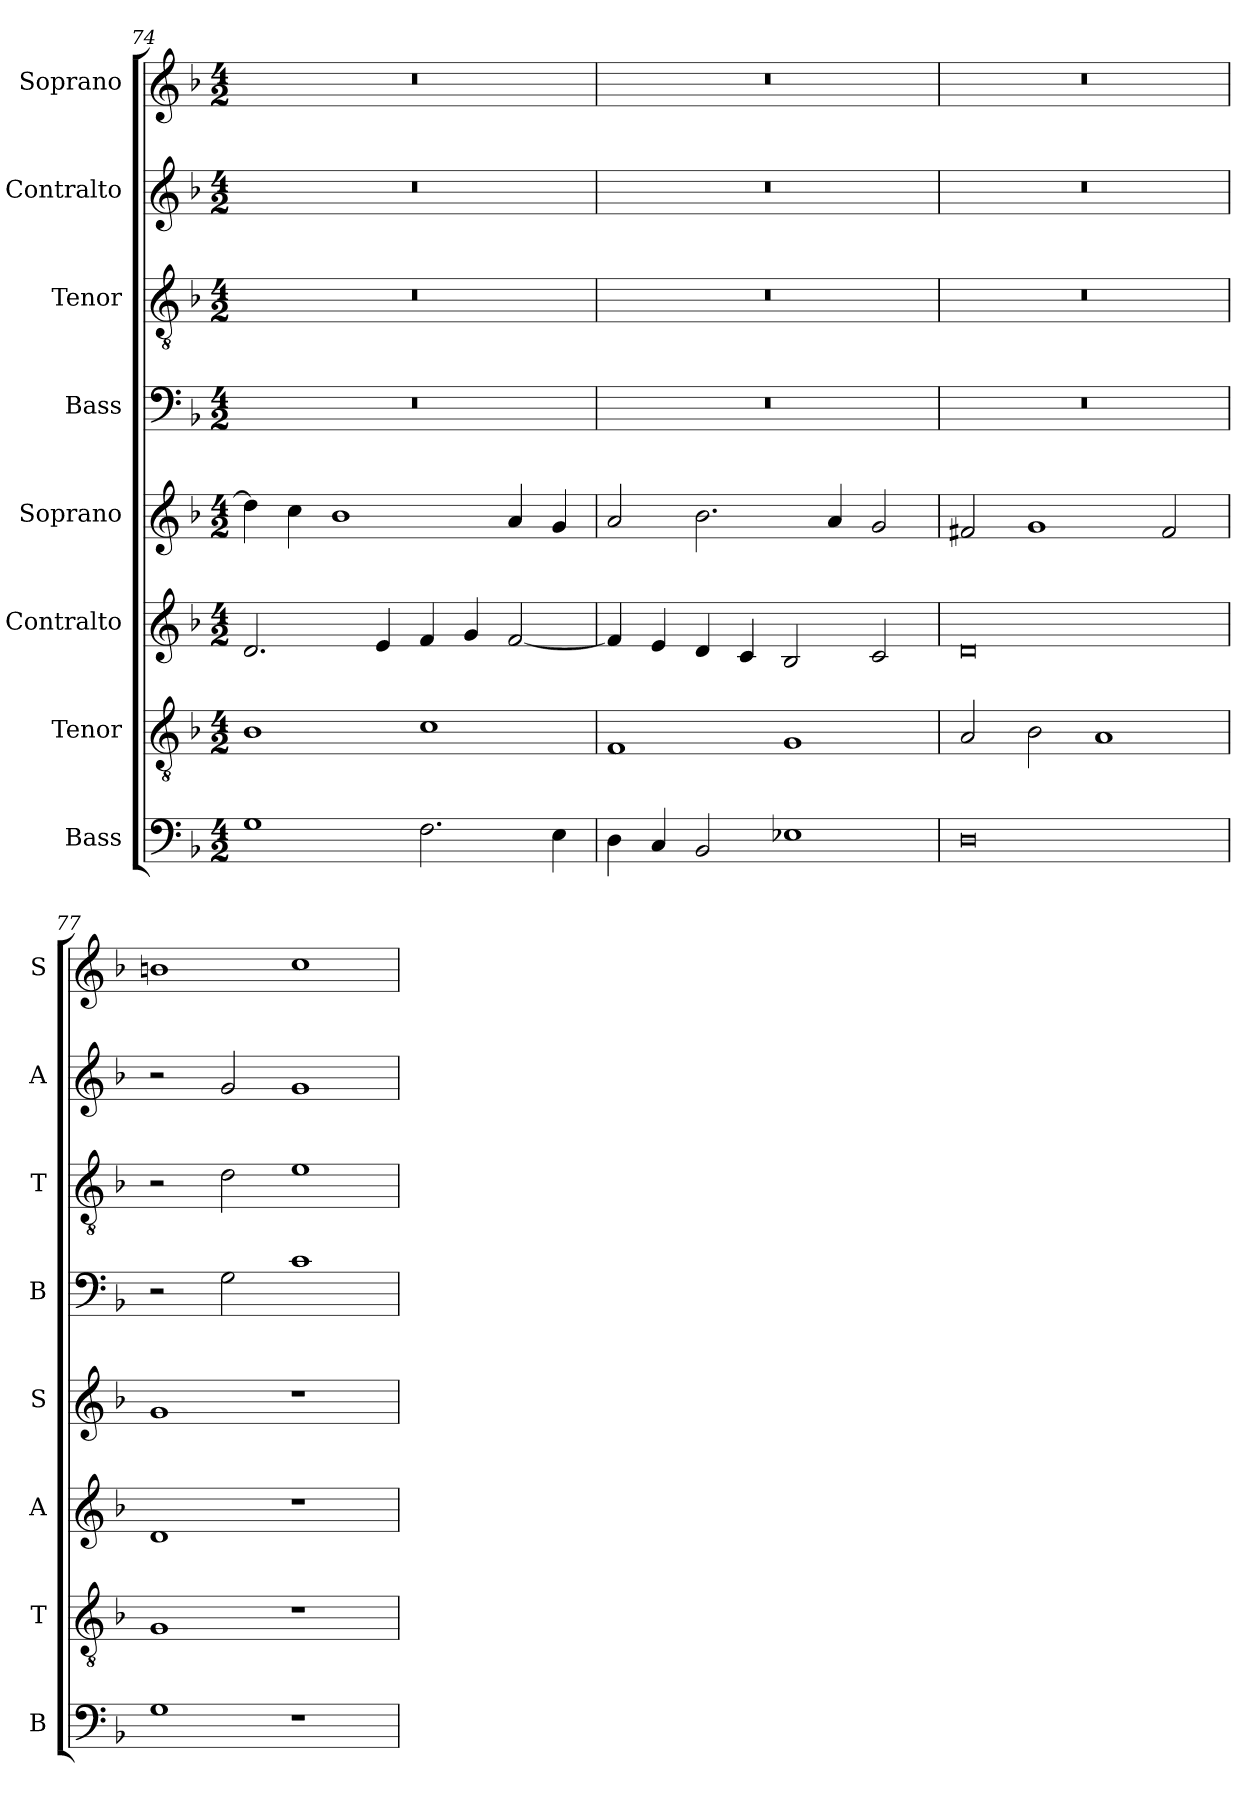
**kern	**kern	**kern	**kern	**kern	**kern	**kern	**kern
*part8	*part7	*part6	*part5	*part4	*part3	*part2	*part1
*staff8	*staff7	*staff6	*staff5	*staff4	*staff3	*staff2	*staff1
*I"Bass	*I"Tenor	*I"Contralto	*I"Soprano	*I"Bass	*I"Tenor	*I"Contralto	*I"Soprano
*I'B	*I'T	*I'A	*I'S	*I'B	*I'T	*I'A	*I'S
*clefF4	*clefGv2	*clefG2	*clefG2	*clefF4	*clefGv2	*clefG2	*clefG2
*k[b-]	*k[b-]	*k[b-]	*k[b-]	*k[b-]	*k[b-]	*k[b-]	*k[b-]
*G:dor	*G:dor	*G:dor	*G:dor	*G:dor	*G:dor	*G:dor	*G:dor
*M4/2	*M4/2	*M4/2	*M4/2	*M4/2	*M4/2	*M4/2	*M4/2
=74	=74	=74	=74	=74	=74	=74	=74
1G	1B-	2.d	4dd]	0r	0r	0r	0r
.	.	.	4cc	.	.	.	.
.	.	.	1b-	.	.	.	.
.	.	4e	.	.	.	.	.
2.F	1c	4f	.	.	.	.	.
.	.	4g	.	.	.	.	.
.	.	[2f	4a	.	.	.	.
4E	.	.	4g	.	.	.	.
=75	=75	=75	=75	=75	=75	=75	=75
4D	1F	4f]	2a	0r	0r	0r	0r
4C	.	4e	.	.	.	.	.
2BB-	.	4d	2.b-	.	.	.	.
.	.	4c	.	.	.	.	.
1E-X	1G	2B-	.	.	.	.	.
.	.	.	4a	.	.	.	.
.	.	2c	2g	.	.	.	.
=76	=76	=76	=76	=76	=76	=76	=76
0D	2A	0d	2f#X	0r	0r	0r	0r
.	2B-	.	1g	.	.	.	.
.	1A	.	.	.	.	.	.
.	.	.	2f#	.	.	.	.
=77	=77	=77	=77	=77	=77	=77	=77
1G	1G	1d	1g	2r	2r	2r	1bn
.	.	.	.	2G	2d	2g	.
1r	1r	1r	1r	1c	1e	1g	1cc
=	=	=	=	=	=	=	=
*-	*-	*-	*-	*-	*-	*-	*-
